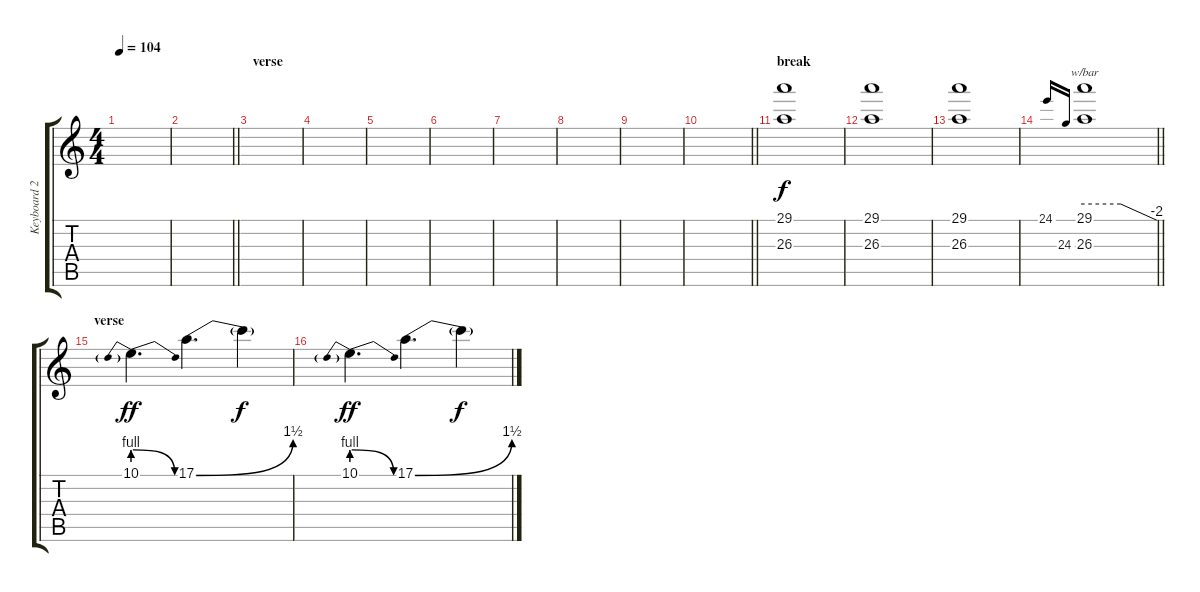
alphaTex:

\track ("Keyboard 2" "Keyboard 2") {instrument lead2sawtooth}
\staff {score tabs}
\tuning (E4 B3 G3 D3 A2 E2) {hide}
\ts (4 4)
\tempo 104
\clef g2
\ks c
|
\barLineRight lightlight
|
\section ("" "verse")
|
|
|
|
|
|
|
\barLineRight lightlight
|
\section ("" "break")
(29.1 26.3).1{volume 8 instrument lead2sawtooth} |
(29.1 26.3).1 |
(29.1 26.3).1 |
\barLineRight lightlight
24.1.16{gr onbeat} 24.3.16{gr onbeat} (29.1 26.3).1{tbe (custom default 0 0 30 0 60 -8)} |
\section ("" "verse")
10.1{be (prebendrelease 0 4 60 0)}.4{d dy ff instrument ocarina} 17.1{be (bend 0 0 60 6)}.4{d} 17.1{t}.4{dy f} |
10.1{be (prebendrelease 0 4 60 0)}.4{d dy ff} 17.1{be (bend 0 0 60 6)}.4{d} 17.1{t}.4{dy f}
